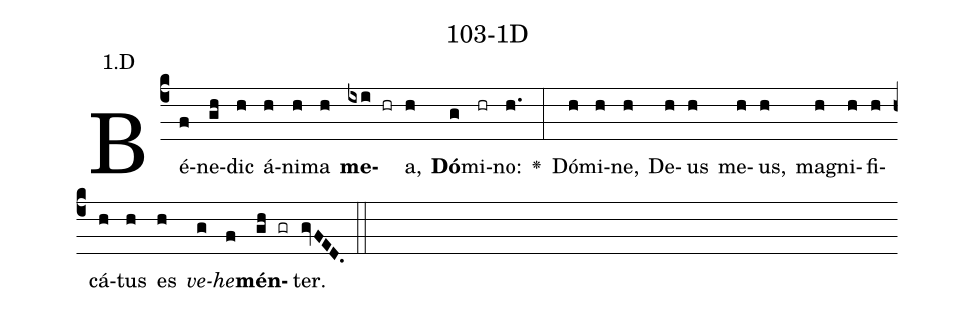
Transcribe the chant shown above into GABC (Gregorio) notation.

name: 103-1D;
annotation: 1.D;
%%
(c4)Bé(f)ne(gh)dic(h) á(h)ni(h)ma(h) <b>me</b>(ixi hr)a,(h) <b>Dó</b>(g)mi(hr)no:(h.) <v>\greheightstar</v>(:) Dó(h)mi(h)ne,(h) De(h)us(h) me(h)us,(h) ma(h)gni(h)fi(h)cá(h)tus(h) es(h) <i>ve</i>(g)<i>he</i>(f)<b>mén</b>(gh gr)ter.(gvFED.) (::)


%E(h) u(h) o(g) u(f) a(gh) e.(gvFED.) (::)
